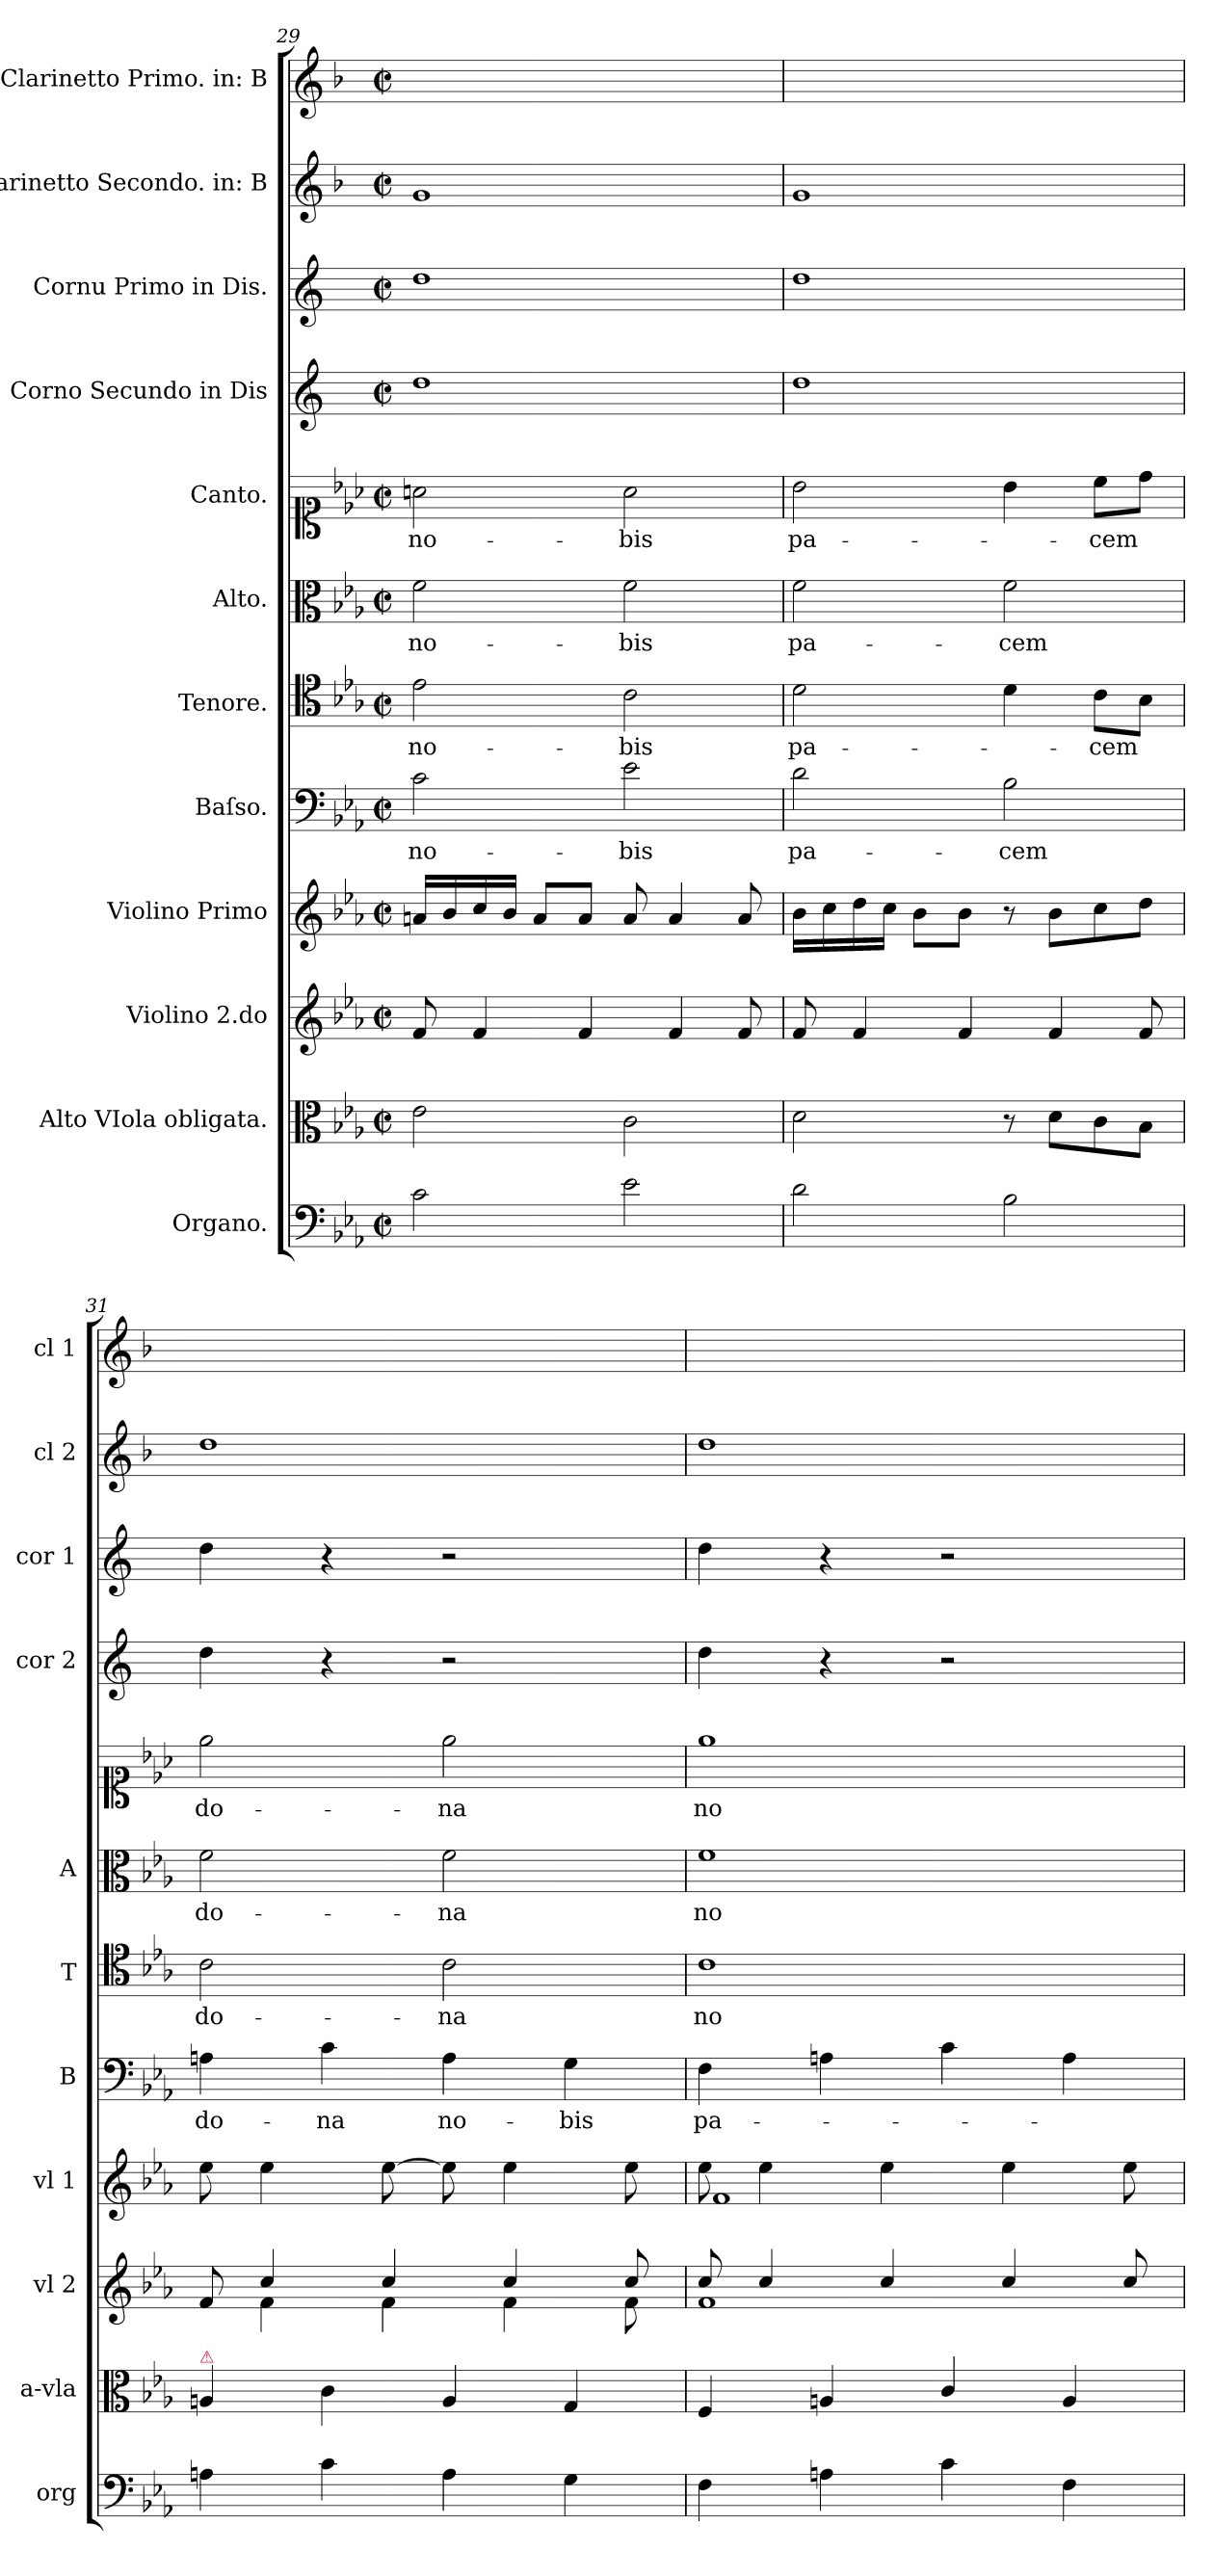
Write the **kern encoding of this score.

**kern	**kern	**kern	**kern	**kern	**text	**kern	**text	**kern	**text	**kern	**text	**kern	**kern	**kern	**kern
*part12	*part11	*part10	*part9	*part8	*part8	*part7	*part7	*part6	*part6	*part5	*part5	*part4	*part3	*part2	*part1
*staff12	*staff11	*staff10	*staff9	*staff8	*staff8	*staff7	*staff7	*staff6	*staff6	*staff5	*staff5	*staff4	*staff3	*staff2	*staff1
*I"Organo.	*I"Alto VIola obligata.	*I"Violino 2.do	*I"Violino Primo	*I"Baſso.	*	*I"Tenore.	*	*I"Alto.	*	*I"Canto.	*	*I"Corno Secundo in Dis	*I"Cornu Primo in Dis.	*I"Clarinetto Secondo. in: B	*I"Clarinetto Primo. in: B
*I'org	*I'a-vla	*I'vl 2	*I'vl 1	*I'B	*	*I'T	*	*I'A	*	*	*	*I'cor 2	*I'cor 1	*I'cl 2	*I'cl 1
*clefF4	*clefC3	*clefG2	*clefG2	*clefF4	*	*clefC4	*	*clefC3	*	*clefC1	*	*clefG2	*clefG2	*clefG2	*clefG2
*	*	*	*	*	*	*	*	*	*	*	*	*ITrd5c9	*ITrd5c9	*ITrd1c2	*ITrd1c2
*k[b-e-a-]	*k[b-e-a-]	*k[b-e-a-]	*k[b-e-a-]	*k[b-e-a-]	*	*k[b-e-a-]	*	*k[b-e-a-]	*	*k[b-e-a-]	*	*k[b-e-a-]	*k[b-e-a-]	*k[b-e-a-]	*k[b-e-a-]
*E-:	*E-:	*E-:	*E-:	*E-:	*	*E-:	*	*E-:	*	*E-:	*	*E-:	*E-:	*E-:	*E-:
*M2/2	*M2/2	*M2/2	*M2/2	*M2/2	*	*M2/2	*	*M2/2	*	*M2/2	*	*M2/2	*M2/2	*M2/2	*M2/2
*met(c|)	*met(c|)	*met(c|)	*met(c|)	*met(c|)	*	*met(c|)	*	*met(c|)	*	*met(c|)	*	*met(c|)	*met(c|)	*met(c|)	*met(c|)
=29	=29	=29	=29	=29	=29	=29	=29	=29	=29	=29	=29	=29	=29	=29	=29
!	!	!	!	!	!LO:LY:i	!	!LO:LY:i	!	!LO:LY:i	!	!	!	!	!	!
2c\	2e-\	8f/	16an/LL	2c\	no-	2e-\	no-	2f\	no-	2an\	no-	1f	1f	1f	1ryy
.	.	.	16b-/	.	.	.	.	.	.	.	.	.	.	.	.
.	.	4f/	16cc/	.	.	.	.	.	.	.	.	.	.	.	.
.	.	.	16b-/JJ	.	.	.	.	.	.	.	.	.	.	.	.
.	.	.	8a/L	.	.	.	.	.	.	.	.	.	.	.	.
.	.	4f/	8a/J	.	.	.	.	.	.	.	.	.	.	.	.
!	!	!	!	!	!LO:LY:i	!	!LO:LY:i	!	!LO:LY:i	!	!	!	!	!	!
2e-\	2c\	.	8a/	2e-\	-bis	2c\	-bis	2f\	-bis	2a\	-bis	.	.	.	.
.	.	4f/	4a/	.	.	.	.	.	.	.	.	.	.	.	.
.	.	8f/	8a/	.	.	.	.	.	.	.	.	.	.	.	.
=30	=30	=30	=30	=30	=30	=30	=30	=30	=30	=30	=30	=30	=30	=30	=30
!	!	!	!	!	!LO:LY:i	!	!LO:LY:i	!	!LO:LY:i	!	!	!	!	!	!
2d\	2d\	8f/	16b-\LL	2d\	pa-	2d\	pa-	2f\	pa-	2b-\	pa-	1f	1f	1f	1ryy
.	.	.	16cc\	.	.	.	.	.	.	.	.	.	.	.	.
.	.	4f/	16dd\	.	.	.	.	.	.	.	.	.	.	.	.
.	.	.	16cc\JJ	.	.	.	.	.	.	.	.	.	.	.	.
.	.	.	8b-\L	.	.	.	.	.	.	.	.	.	.	.	.
.	.	4f/	8b-\J	.	.	.	.	.	.	.	.	.	.	.	.
!	!	!	!	!	!LO:LY:i	!	!	!	!LO:LY:i	!	!	!	!	!	!
2B-\	8r	.	8r	2B-\	-cem	4d\	.	2f\	-cem	4b-\	.	.	.	.	.
.	8d\L	4f/	8b-\L	.	.	.	.	.	.	.	.	.	.	.	.
!	!	!	!	!	!	!	!LO:LY:i	!	!	!	!	!	!	!	!
.	8c\	.	8cc\	.	.	8c\L	-cem	.	.	8cc\L	-cem	.	.	.	.
.	8B-\J	8f/	8dd\J	.	.	8B-\J	.	.	.	8dd\J	.	.	.	.	.
=31	=31	=31	=31	=31	=31	=31	=31	=31	=31	=31	=31	=31	=31	=31	=31
*	*	*^	*	*	*	*	*	*	*	*	*	*	*	*	*
!	!LO:TX:a:color=crimson:t=⚠	!	!	!	!	!	!	!	!	!	!	!	!	!	!	!
4An\	4An/	8f/	8ryy	8ee-\	4An\	do-	2c\	do-	2f\	do-	2ee-\	do-	4f\	4f\	1cc	1ryy
.	.	4cc/	4f\	4ee-\	.	.	.	.	.	.	.	.	.	.	.	.
4c\	4c\	.	.	.	4c\	-na	.	.	.	.	.	.	4r	4r	.	.
.	.	4cc/	4f\	[8ee-\	.	.	.	.	.	.	.	.	.	.	.	.
4A\	4A/	.	.	8ee-\]	4A\	no-	2c\	-na	2f\	-na	2ee-\	-na	2r	2r	.	.
.	.	4cc/	4f\	4ee-\	.	.	.	.	.	.	.	.	.	.	.	.
4G\	4G/	.	.	.	4G\	-bis	.	.	.	.	.	.	.	.	.	.
.	.	8cc/	8f\	8ee-\	.	.	.	.	.	.	.	.	.	.	.	.
=32	=32	=32	=32	=32	=32	=32	=32	=32	=32	=32	=32	=32	=32	=32	=32	=32
*	*	*	*	*^	*	*	*	*	*	*	*	*	*	*	*	*
4F\	4F/	8cc/	1f	8ee-\	1f	4F\	pa-	1c	no-	1f	no-	1ee-	no-	4f\	4f\	1cc	1ryy
.	.	4cc/	.	4ee-\	.	.	.	.	.	.	.	.	.	.	.	.	.
4An\	4An/	.	.	.	.	4An\	.	.	.	.	.	.	.	4r	4r	.	.
.	.	4cc/	.	4ee-\	.	.	.	.	.	.	.	.	.	.	.	.	.
4c\	4c/	.	.	.	.	4c\	.	.	.	.	.	.	.	2r	2r	.	.
.	.	4cc/	.	4ee-\	.	.	.	.	.	.	.	.	.	.	.	.	.
4F\	4A/	.	.	.	.	4A\	.	.	.	.	.	.	.	.	.	.	.
.	.	8cc/	.	8ee-\	.	.	.	.	.	.	.	.	.	.	.	.	.
*	*	*v	*v	*	*	*	*	*	*	*	*	*	*	*	*	*	*
*	*	*	*v	*v	*	*	*	*	*	*	*	*	*	*	*	*
=	=	=	=	=	=	=	=	=	=	=	=	=	=	=	=
*-	*-	*-	*-	*-	*-	*-	*-	*-	*-	*-	*-	*-	*-	*-	*-
